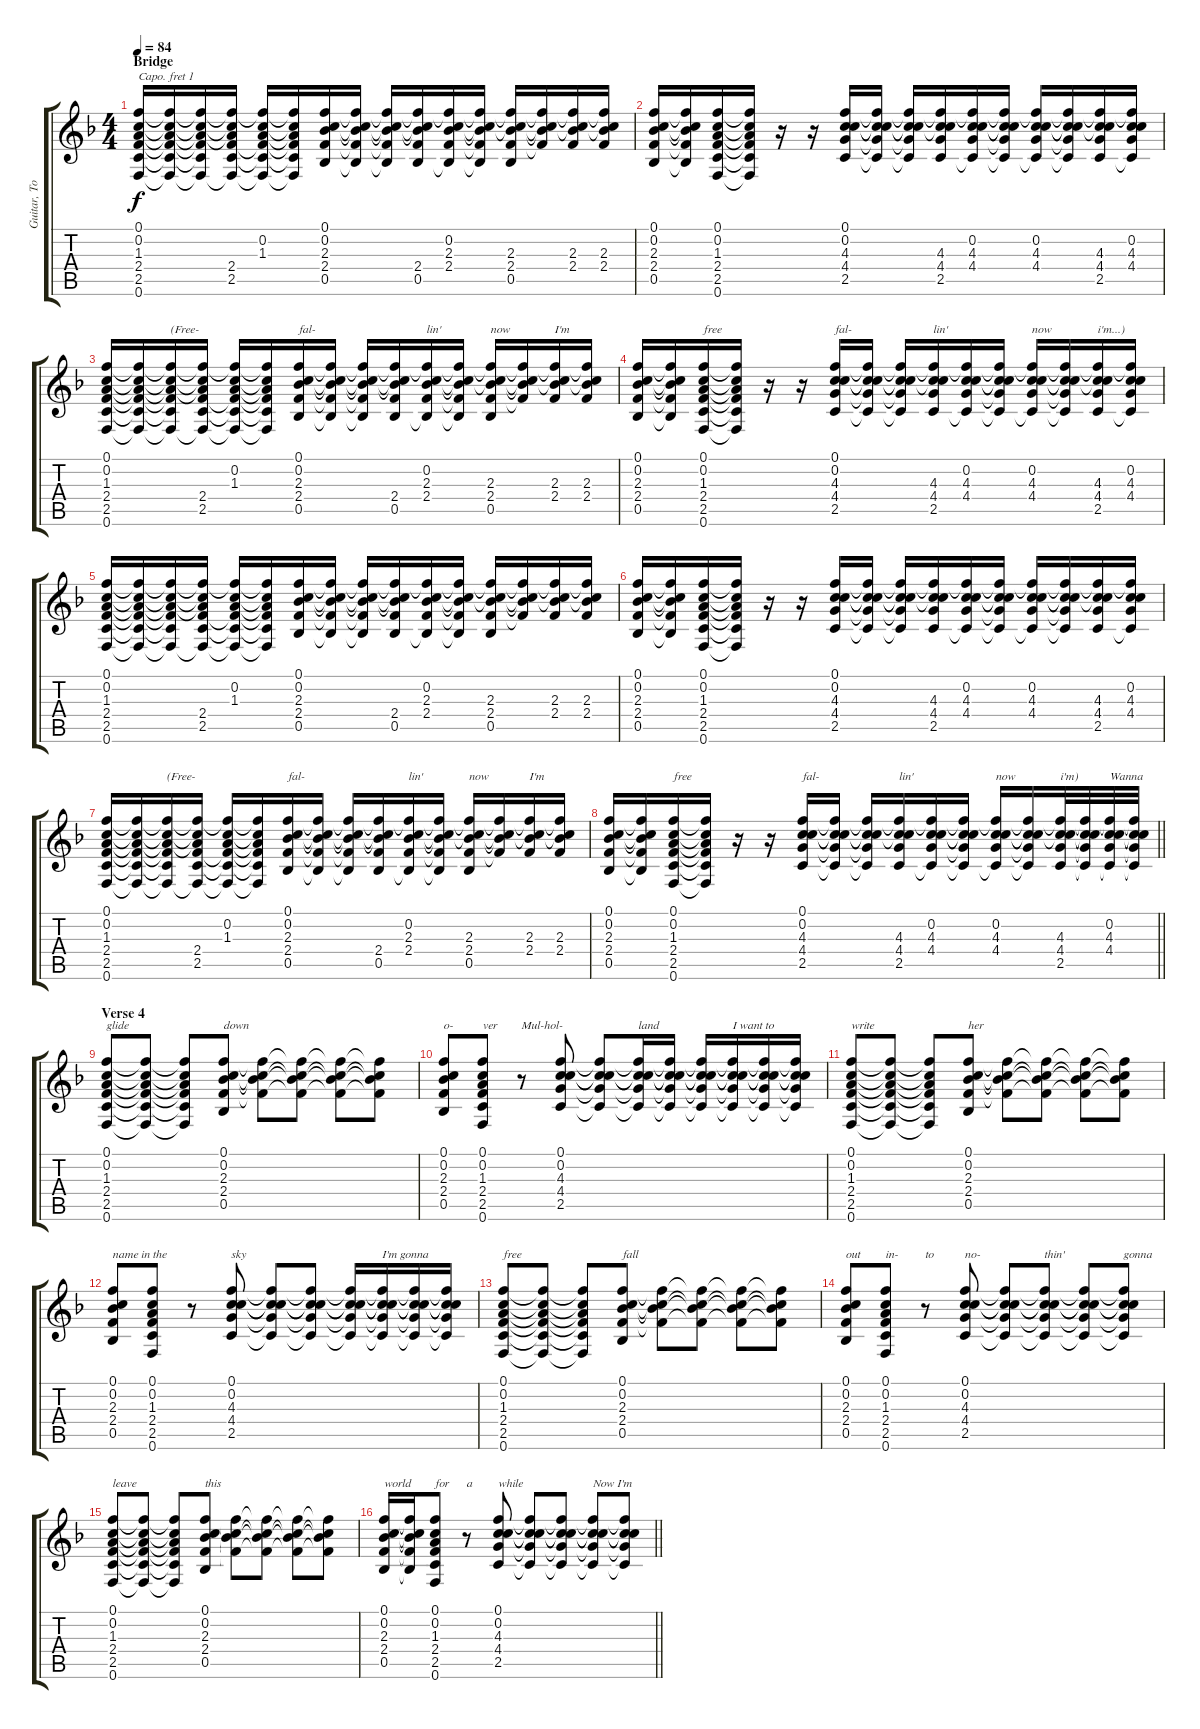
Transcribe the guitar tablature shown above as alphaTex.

\track ("Guitar, Tom (Capo 1st)" "Guitar, To") {instrument electricguitarjazz}
\staff {score tabs}
\capo 1
\tuning (E4 B3 G3 D3 A2 E2) {hide}
\ts (4 4)
\section ("" "Bridge")
\tempo 84
\clef g2
\ks f
(0.1 0.2 1.3 2.4 2.5 0.6).16{dy f} (0.1{t} 0.2{t} 1.3{t} 2.4{t} 2.5{t} 0.6{t}).16 (0.1{t} 0.2{t} 1.3{t} 2.4{t} 2.5{t} 0.6{t}).16 (0.1{t} 0.2{t} 1.3{t} 2.4 2.5 0.6{t}).16 (0.1{t} 0.2 1.3 2.4{t} 2.5{t} 0.6{t}).16 (0.1{t} 0.2{t} 1.3{t} 2.4{t} 2.5{t} 0.6{t}).16 (0.1 0.2 2.3 2.4 0.5).16 (0.1{t} 0.2{t} 2.3{t} 2.4{t} 0.5{t}).16 (0.1{t} 0.2{t} 2.3{t} 2.4{t} 0.5{t}).16 (0.1{t} 0.2{t} 2.3{t} 2.4 0.5).16 (0.1{t} 0.2 2.3 2.4 0.5{t}).16 (0.1{t} 0.2{t} 2.3{t} 2.4{t} 0.5{t}).16 (0.1{t} 0.2{t} 2.3 2.4 0.5).16 (0.1{t} 0.2{t} 2.3{t} 2.4{t}).16 (0.1{t} 0.2{t} 2.3 2.4).16 (0.1{t} 0.2{t} 2.3 2.4).16 |
(0.1 0.2 2.3 2.4 0.5).16 (0.1{t} 0.2{t} 2.3{t} 2.4{t} 0.5{t}).16 (0.1 0.2 1.3 2.4 2.5 0.6).16 (0.1{t} 0.2{t} 1.3{t} 2.4{t} 2.5{t} 0.6{t}).16 r.16 r.16 (0.1 0.2 4.3 4.4 2.5).16 (0.1{t} 0.2{t} 4.3{t} 4.4{t} 2.5{t}).16 (0.1{t} 0.2{t} 4.3{t} 4.4{t} 2.5{t}).16 (0.1{t} 0.2{t} 4.3 4.4 2.5).16 (0.1{t} 0.2 4.3 4.4 2.5{t}).16 (0.1{t} 0.2{t} 4.3{t} 4.4{t} 2.5{t}).16 (0.1{t} 0.2 4.3 4.4 2.5{t}).16 (0.1{t} 0.2{t} 4.3{t} 4.4{t} 2.5{t}).16 (0.1{t} 0.2{t} 4.3 4.4 2.5).16 (0.1{t} 0.2 4.3 4.4 2.5{t}).16 |
(0.1 0.2 1.3 2.4 2.5 0.6).16 (0.1{t} 0.2{t} 1.3{t} 2.4{t} 2.5{t} 0.6{t}).16 (0.1{t} 0.2{t} 1.3{t} 2.4{t} 2.5{t} 0.6{t}).16{txt "(Free-"} (0.1{t} 0.2{t} 1.3{t} 2.4 2.5 0.6{t}).16 (0.1{t} 0.2 1.3 2.4{t} 2.5{t} 0.6{t}).16 (0.1{t} 0.2{t} 1.3{t} 2.4{t} 2.5{t} 0.6{t}).16 (0.1 0.2 2.3 2.4 0.5).16{txt "fal-"} (0.1{t} 0.2{t} 2.3{t} 2.4{t} 0.5{t}).16 (0.1{t} 0.2{t} 2.3{t} 2.4{t} 0.5{t}).16 (0.1{t} 0.2{t} 2.3{t} 2.4 0.5).16 (0.1{t} 0.2 2.3 2.4 0.5{t}).16{txt "lin'"} (0.1{t} 0.2{t} 2.3{t} 2.4{t} 0.5{t}).16 (0.1{t} 0.2{t} 2.3 2.4 0.5).16{txt "now"} (0.1{t} 0.2{t} 2.3{t} 2.4{t}).16 (0.1{t} 0.2{t} 2.3 2.4).16{txt "I'm"} (0.1{t} 0.2{t} 2.3 2.4).16 |
(0.1 0.2 2.3 2.4 0.5).16 (0.1{t} 0.2{t} 2.3{t} 2.4{t} 0.5{t}).16 (0.1 0.2 1.3 2.4 2.5 0.6).16{txt "free"} (0.1{t} 0.2{t} 1.3{t} 2.4{t} 2.5{t} 0.6{t}).16 r.16 r.16 (0.1 0.2 4.3 4.4 2.5).16{txt "fal-"} (0.1{t} 0.2{t} 4.3{t} 4.4{t} 2.5{t}).16 (0.1{t} 0.2{t} 4.3{t} 4.4{t} 2.5{t}).16 (0.1{t} 0.2{t} 4.3 4.4 2.5).16{txt "lin'"} (0.1{t} 0.2 4.3 4.4 2.5{t}).16 (0.1{t} 0.2{t} 4.3{t} 4.4{t} 2.5{t}).16 (0.1{t} 0.2 4.3 4.4 2.5{t}).16{txt "now"} (0.1{t} 0.2{t} 4.3{t} 4.4{t} 2.5{t}).16 (0.1{t} 0.2{t} 4.3 4.4 2.5).16{txt "i'm...)"} (0.1{t} 0.2 4.3 4.4 2.5{t}).16 |
(0.1 0.2 1.3 2.4 2.5 0.6).16 (0.1{t} 0.2{t} 1.3{t} 2.4{t} 2.5{t} 0.6{t}).16 (0.1{t} 0.2{t} 1.3{t} 2.4{t} 2.5{t} 0.6{t}).16 (0.1{t} 0.2{t} 1.3{t} 2.4 2.5 0.6{t}).16 (0.1{t} 0.2 1.3 2.4{t} 2.5{t} 0.6{t}).16 (0.1{t} 0.2{t} 1.3{t} 2.4{t} 2.5{t} 0.6{t}).16 (0.1 0.2 2.3 2.4 0.5).16 (0.1{t} 0.2{t} 2.3{t} 2.4{t} 0.5{t}).16 (0.1{t} 0.2{t} 2.3{t} 2.4{t} 0.5{t}).16 (0.1{t} 0.2{t} 2.3{t} 2.4 0.5).16 (0.1{t} 0.2 2.3 2.4 0.5{t}).16 (0.1{t} 0.2{t} 2.3{t} 2.4{t} 0.5{t}).16 (0.1{t} 0.2{t} 2.3 2.4 0.5).16 (0.1{t} 0.2{t} 2.3{t} 2.4{t}).16 (0.1{t} 0.2{t} 2.3 2.4).16 (0.1{t} 0.2{t} 2.3 2.4).16 |
(0.1 0.2 2.3 2.4 0.5).16 (0.1{t} 0.2{t} 2.3{t} 2.4{t} 0.5{t}).16 (0.1 0.2 1.3 2.4 2.5 0.6).16 (0.1{t} 0.2{t} 1.3{t} 2.4{t} 2.5{t} 0.6{t}).16 r.16 r.16 (0.1 0.2 4.3 4.4 2.5).16 (0.1{t} 0.2{t} 4.3{t} 4.4{t} 2.5{t}).16 (0.1{t} 0.2{t} 4.3{t} 4.4{t} 2.5{t}).16 (0.1{t} 0.2{t} 4.3 4.4 2.5).16 (0.1{t} 0.2 4.3 4.4 2.5{t}).16 (0.1{t} 0.2{t} 4.3{t} 4.4{t} 2.5{t}).16 (0.1{t} 0.2 4.3 4.4 2.5{t}).16 (0.1{t} 0.2{t} 4.3{t} 4.4{t} 2.5{t}).16 (0.1{t} 0.2{t} 4.3 4.4 2.5).16 (0.1{t} 0.2 4.3 4.4 2.5{t}).16 |
(0.1 0.2 1.3 2.4 2.5 0.6).16 (0.1{t} 0.2{t} 1.3{t} 2.4{t} 2.5{t} 0.6{t}).16 (0.1{t} 0.2{t} 1.3{t} 2.4{t} 2.5{t} 0.6{t}).16{txt "(Free-"} (0.1{t} 0.2{t} 1.3{t} 2.4 2.5 0.6{t}).16 (0.1{t} 0.2 1.3 2.4{t} 2.5{t} 0.6{t}).16 (0.1{t} 0.2{t} 1.3{t} 2.4{t} 2.5{t} 0.6{t}).16 (0.1 0.2 2.3 2.4 0.5).16{txt "fal-"} (0.1{t} 0.2{t} 2.3{t} 2.4{t} 0.5{t}).16 (0.1{t} 0.2{t} 2.3{t} 2.4{t} 0.5{t}).16 (0.1{t} 0.2{t} 2.3{t} 2.4 0.5).16 (0.1{t} 0.2 2.3 2.4 0.5{t}).16{txt "lin'"} (0.1{t} 0.2{t} 2.3{t} 2.4{t} 0.5{t}).16 (0.1{t} 0.2{t} 2.3 2.4 0.5).16{txt "now"} (0.1{t} 0.2{t} 2.3{t} 2.4{t}).16 (0.1{t} 0.2{t} 2.3 2.4).16{txt "I'm"} (0.1{t} 0.2{t} 2.3 2.4).16 |
\barLineRight lightlight
(0.1 0.2 2.3 2.4 0.5).16 (0.1{t} 0.2{t} 2.3{t} 2.4{t} 0.5{t}).16 (0.1 0.2 1.3 2.4 2.5 0.6).16{txt "free"} (0.1{t} 0.2{t} 1.3{t} 2.4{t} 2.5{t} 0.6{t}).16 r.16 r.16 (0.1 0.2 4.3 4.4 2.5).16{txt "fal-"} (0.1{t} 0.2{t} 4.3{t} 4.4{t} 2.5{t}).16 (0.1{t} 0.2{t} 4.3{t} 4.4{t} 2.5{t}).16 (0.1{t} 0.2{t} 4.3 4.4 2.5).16{txt "lin'"} (0.1{t} 0.2 4.3 4.4 2.5{t}).16 (0.1{t} 0.2{t} 4.3{t} 4.4{t} 2.5{t}).16 (0.1{t} 0.2 4.3 4.4 2.5{t}).16{txt "now"} (0.1{t} 0.2{t} 4.3{t} 4.4{t} 2.5{t}).16 (0.1{t} 0.2{t} 4.3 4.4 2.5).32{txt "i'm)"} (0.1{t} 0.2{t} 4.3{t} 4.4{t} 2.5{t}).32 (0.1{t} 0.2 4.3 4.4 2.5{t}).32{txt "Wanna"} (0.1{t} 0.2{t} 4.3{t} 4.4{t} 2.5{t}).32 |
\section ("" "Verse 4")
(0.1 0.2 1.3 2.4 2.5 0.6).8{txt "glide"} (0.1{t} 0.2{t} 1.3{t} 2.4{t} 2.5{t} 0.6{t}).8 (0.1{t} 0.2{t} 1.3{t} 2.4{t} 2.5{t} 0.6{t}).8 (0.1 0.2 2.3 2.4 0.5).8{txt "down"} (0.1{t} 0.2{t} 2.3{t} 2.4{t}).8 (0.1{t} 0.2{t} 2.3{t} 2.4{t}).8 (0.1{t} 0.2{t} 2.3{t} 2.4{t}).8 (0.1{t} 0.2{t} 2.3{t} 2.4{t}).8 |
(0.1 0.2 2.3 2.4 0.5).8{txt "o-"} (0.1 0.2 1.3 2.4 2.5 0.6).8{txt "ver"} r.8{txt "Mul-hol-"} (0.1 0.2 4.3 4.4 2.5).8 (0.1{t} 0.2{t} 4.3{t} 4.4{t} 2.5{t}).8 (0.1{t} 0.2{t} 4.3{t} 4.4{t} 2.5{t}).16{txt "land"} (0.1{t} 0.2{t} 4.3{t} 4.4{t} 2.5{t}).16 (0.1{t} 0.2{t} 4.3{t} 4.4{t} 2.5{t}).16 (0.1{t} 0.2{t} 4.3{t} 4.4{t} 2.5{t}).16{txt "I want to"} (0.1{t} 0.2{t} 4.3{t} 4.4{t} 2.5{t}).16 (0.1{t} 0.2{t} 4.3{t} 4.4{t} 2.5{t}).16 |
(0.1 0.2 1.3 2.4 2.5 0.6).8{txt "write"} (0.1{t} 0.2{t} 1.3{t} 2.4{t} 2.5{t} 0.6{t}).8 (0.1{t} 0.2{t} 1.3{t} 2.4{t} 2.5{t} 0.6{t}).8 (0.1 0.2 2.3 2.4 0.5).8{txt "her"} (0.1{t} 0.2{t} 2.3{t} 2.4{t}).8 (0.1{t} 0.2{t} 2.3{t} 2.4{t}).8 (0.1{t} 0.2{t} 2.3{t} 2.4{t}).8 (0.1{t} 0.2{t} 2.3{t} 2.4{t}).8 |
(0.1 0.2 2.3 2.4 0.5).8{txt "name in the"} (0.1 0.2 1.3 2.4 2.5 0.6).8 r.8 (0.1 0.2 4.3 4.4 2.5).8{txt "sky"} (0.1{t} 0.2{t} 4.3{t} 4.4{t} 2.5{t}).8 (0.1{t} 0.2{t} 4.3{t} 4.4{t} 2.5{t}).8 (0.1{t} 0.2{t} 4.3{t} 4.4{t} 2.5{t}).16 (0.1{t} 0.2{t} 4.3{t} 4.4{t} 2.5{t}).16{txt "I'm gonna"} (0.1{t} 0.2{t} 4.3{t} 4.4{t} 2.5{t}).16 (0.1{t} 0.2{t} 4.3{t} 4.4{t} 2.5{t}).16 |
(0.1 0.2 1.3 2.4 2.5 0.6).8{txt "free"} (0.1{t} 0.2{t} 1.3{t} 2.4{t} 2.5{t} 0.6{t}).8 (0.1{t} 0.2{t} 1.3{t} 2.4{t} 2.5{t} 0.6{t}).8 (0.1 0.2 2.3 2.4 0.5).8{txt "fall"} (0.1{t} 0.2{t} 2.3{t} 2.4{t}).8 (0.1{t} 0.2{t} 2.3{t} 2.4{t}).8 (0.1{t} 0.2{t} 2.3{t} 2.4{t}).8 (0.1{t} 0.2{t} 2.3{t} 2.4{t}).8 |
(0.1 0.2 2.3 2.4 0.5).8{txt "out"} (0.1 0.2 1.3 2.4 2.5 0.6).8{txt "in-"} r.8{txt "to"} (0.1 0.2 4.3 4.4 2.5).8{txt "no-"} (0.1{t} 0.2{t} 4.3{t} 4.4{t} 2.5{t}).8 (0.1{t} 0.2{t} 4.3{t} 4.4{t} 2.5{t}).8{txt "thin'"} (0.1{t} 0.2{t} 4.3{t} 4.4{t} 2.5{t}).8 (0.1{t} 0.2{t} 4.3{t} 4.4{t} 2.5{t}).8{txt "gonna"} |
(0.1 0.2 1.3 2.4 2.5 0.6).8{txt "leave"} (0.1{t} 0.2{t} 1.3{t} 2.4{t} 2.5{t} 0.6{t}).8 (0.1{t} 0.2{t} 1.3{t} 2.4{t} 2.5{t} 0.6{t}).8 (0.1 0.2 2.3 2.4 0.5).8{txt "this"} (0.1{t} 0.2{t} 2.3{t} 2.4{t}).8 (0.1{t} 0.2{t} 2.3{t} 2.4{t}).8 (0.1{t} 0.2{t} 2.3{t} 2.4{t}).8 (0.1{t} 0.2{t} 2.3{t} 2.4{t}).8 |
\barLineRight lightlight
(0.1 0.2 2.3 2.4 0.5).16{txt "world"} (0.1{t} 0.2{t} 2.3{t} 2.4{t} 0.5{t}).16 (0.1 0.2 1.3 2.4 2.5 0.6).8{txt "for"} r.8{txt "a"} (0.1 0.2 4.3 4.4 2.5).8{txt "while"} (0.1{t} 0.2{t} 4.3{t} 4.4{t} 2.5{t}).8 (0.1{t} 0.2{t} 4.3{t} 4.4{t} 2.5{t}).8 (0.1{t} 0.2{t} 4.3{t} 4.4{t} 2.5{t}).8{txt "Now I'm"} (0.1{t} 0.2{t} 4.3{t} 4.4{t} 2.5{t}).8
